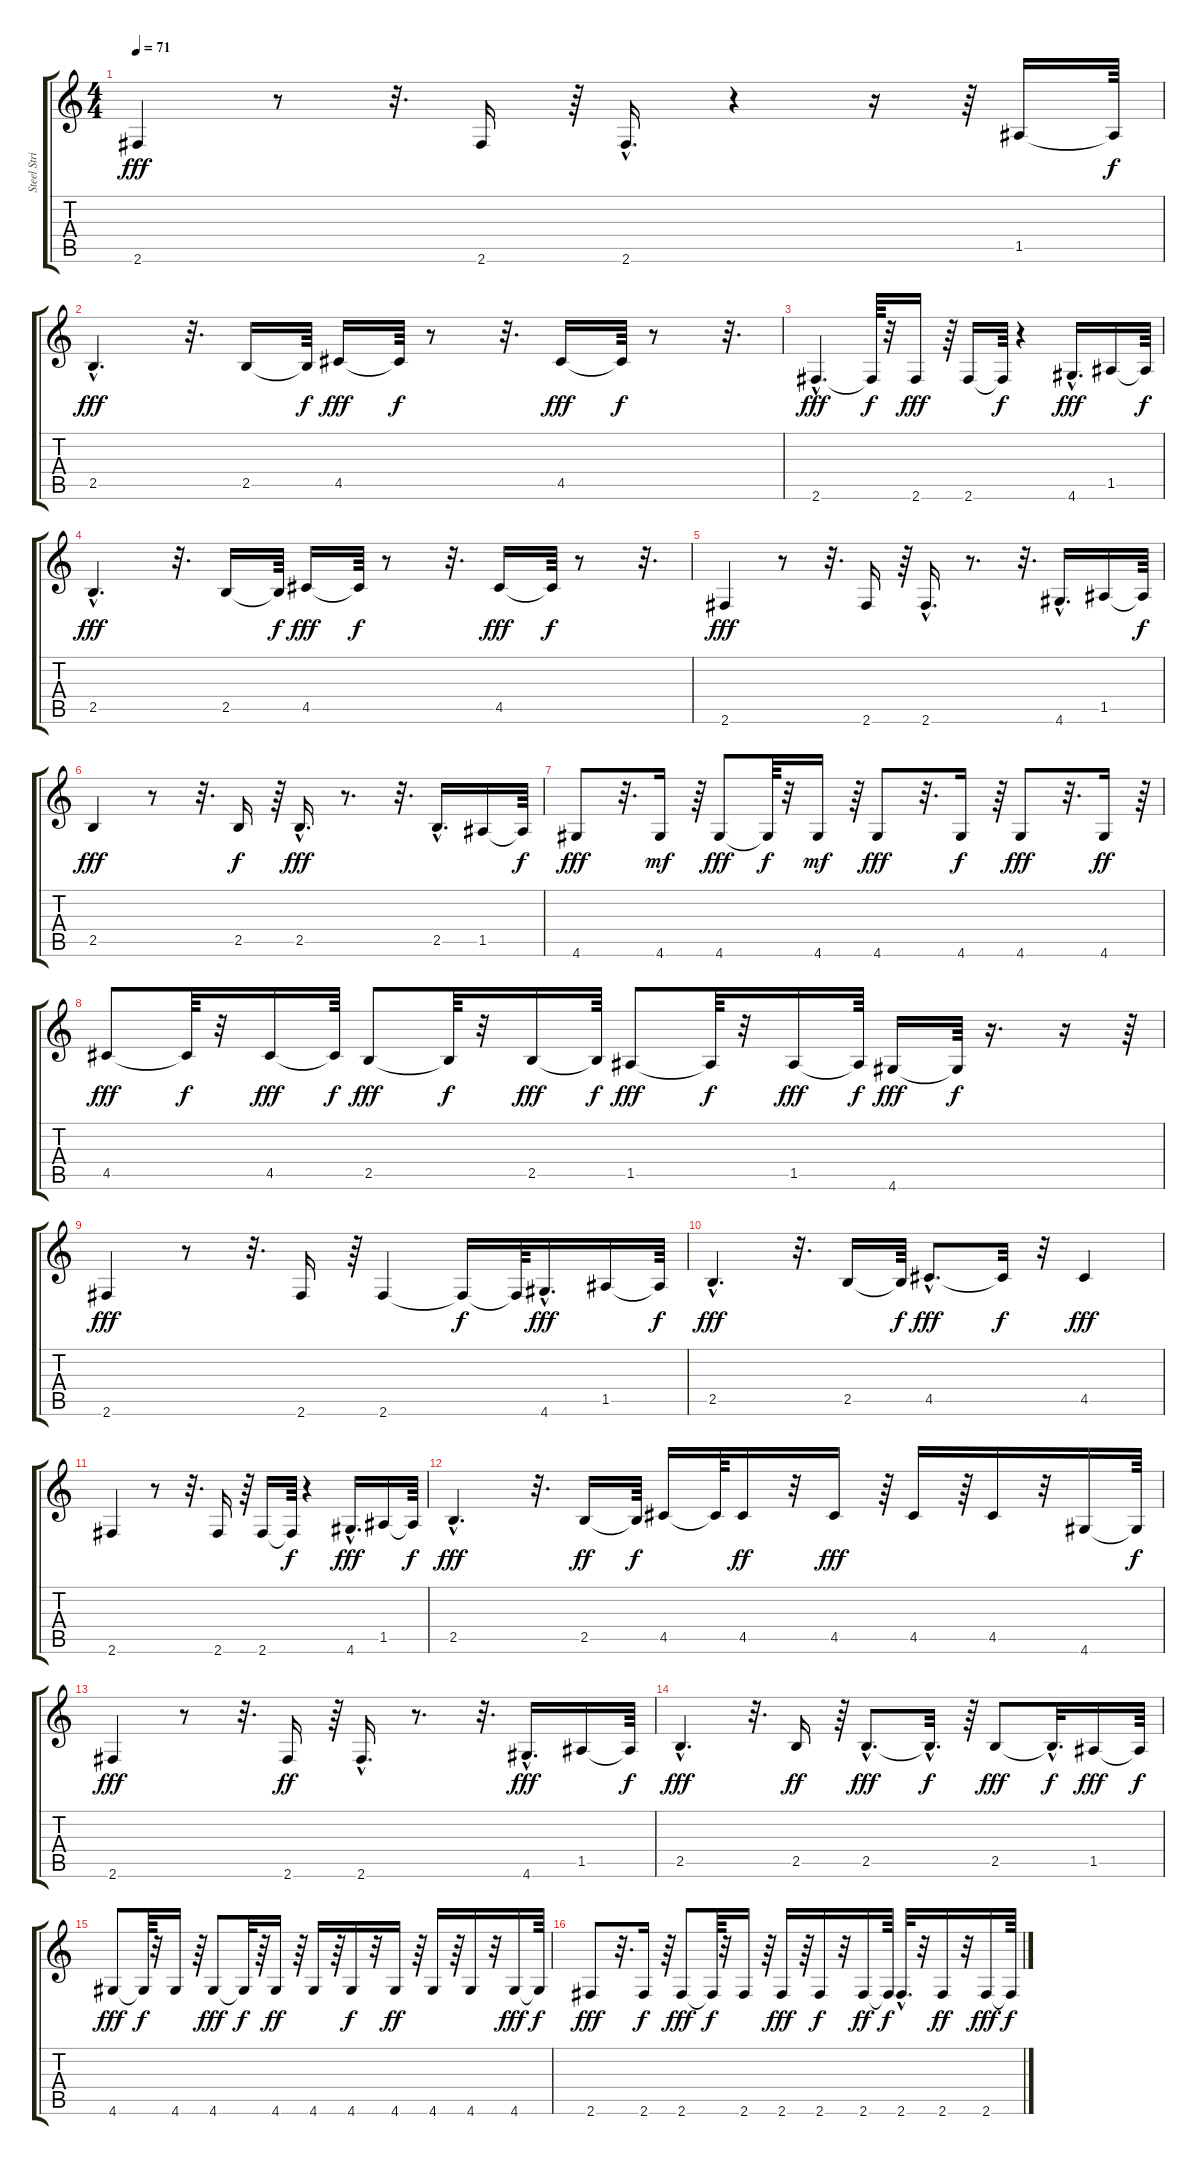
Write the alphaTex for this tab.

\track ("Steel String Guitar " "Steel Stri") {instrument acousticbass}
\staff {score tabs}
\tuning (E4 B3 G3 D3 A2 E2) {hide}
\ts (4 4)
\tempo 71
\clef g2
\ks c
2.6.4{dy fff} r.8 r.32{d} 2.6.16 r.64 2.6{hac}.16{d} r.4 r.16 r.64 1.5.16 1.5{t}.64{dy f} |
2.5{hac}.4{d dy fff} r.32{d} 2.5.16 2.5{t}.64{dy f} 4.5.16{dy fff} 4.5{t}.64{dy f} r.8 r.32{d} 4.5.16{dy fff} 4.5{t}.64{dy f} r.8 r.32{d} |
2.6{hac}.4{d dy fff} 2.6{t}.64{dy f} r.32 2.6.16{dy fff} r.64 2.6.16 2.6{t}.64{dy f} r.4 4.6{hac}.16{d dy fff} 1.5.16 1.5{t}.64{dy f} |
2.5{hac}.4{d dy fff} r.32{d} 2.5.16 2.5{t}.64{dy f} 4.5.16{dy fff} 4.5{t}.64{dy f} r.8 r.32{d} 4.5.16{dy fff} 4.5{t}.64{dy f} r.8 r.32{d} |
2.6.4{dy fff} r.8 r.32{d} 2.6.16 r.64 2.6{hac}.16{d} r.8{d} r.32{d} 4.6{hac}.16{d} 1.5.16 1.5{t}.64{dy f} |
2.5.4{dy fff} r.8 r.32{d} 2.5.16{dy f} r.64 2.5{hac}.16{d dy fff} r.8{d} r.32{d} 2.5{hac}.16{d} 1.5.16 1.5{t}.64{dy f} |
4.6.8{dy fff} r.32{d} 4.6.16{dy mf} r.64 4.6.8{dy fff} 4.6{t}.64{dy f} r.32 4.6.16{dy mf} r.64 4.6.8{dy fff} r.32{d} 4.6.16{dy f} r.64 4.6.8{dy fff} r.32{d} 4.6.16{dy ff} r.64 |
4.5.8{dy fff} 4.5{t}.64{dy f} r.32 4.5.16{dy fff} 4.5{t}.64{dy f} 2.5.8{dy fff} 2.5{t}.64{dy f} r.32 2.5.16{dy fff} 2.5{t}.64{dy f} 1.5.8{dy fff} 1.5{t}.64{dy f} r.32 1.5.16{dy fff} 1.5{t}.64{dy f} 4.6.16{dy fff} 4.6{t}.64{dy f} r.16{d} r.16 r.64 |
2.6.4{dy fff} r.8 r.32{d} 2.6.16 r.64 2.6.4 2.6{t}.16{dy f} 2.6{t}.64 4.6{hac}.16{d dy fff} 1.5.16 1.5{t}.64{dy f} |
2.5{hac}.4{d dy fff} r.32{d} 2.5.16 2.5{t}.64{dy f} 4.5{hac}.8{d dy fff} 4.5{t}.32{dy f} r.32 4.5.4{dy fff} |
2.6.4 r.8 r.32{d} 2.6.16 r.64 2.6.16 2.6{t}.64{dy f} r.4 4.6{hac}.16{d dy fff} 1.5.16 1.5{t}.64{dy f} |
2.5{hac}.4{d dy fff} r.32{d} 2.5.16{dy ff} 2.5{t}.64{dy f} 4.5.16 4.5{t}.64 4.5.16{dy ff} r.32 4.5.16{dy fff} r.64 4.5.16 r.64 4.5.16 r.32 4.6.16 4.6{t}.64{dy f} |
2.6.4{dy fff} r.8 r.32{d} 2.6.16{dy ff} r.64 2.6{hac}.16{d} r.8{d} r.32{d} 4.6{hac}.16{d dy fff} 1.5.16 1.5{t}.64{dy f} |
2.5{hac}.4{d dy fff} r.32{d} 2.5.16{dy ff} r.64 2.5{hac}.8{d dy fff} 2.5{hac t}.32{d dy f} r.64 2.5.8{dy fff} 2.5{hac t}.32{d dy f} 1.5.16{dy fff} 1.5{t}.64{dy f} |
4.6.8{dy fff} 4.6{t}.64{dy f} r.32 4.6.16 r.64 4.6.8{dy fff} 4.6{t}.32{dy f} r.64 4.6.16{dy ff} r.64 4.6.16 r.64 4.6.16{dy f} r.32 4.6.16{dy ff} r.64 4.6.16 r.64 4.6.16 r.32 4.6.16{dy fff} 4.6{t}.64{dy f} |
2.6.8{dy fff} r.32{d} 2.6.16{dy f} r.64 2.6.8{dy fff} 2.6{t}.64{dy f} r.32 2.6.16 r.64 2.6.16{dy fff} r.64 2.6.16{dy f} r.32 2.6.16{dy ff} 2.6{t}.64{dy f} 2.6{hac}.32{d} r.32 2.6.16{dy ff} r.32 2.6.16{dy fff} 2.6{t}.64{dy f}
